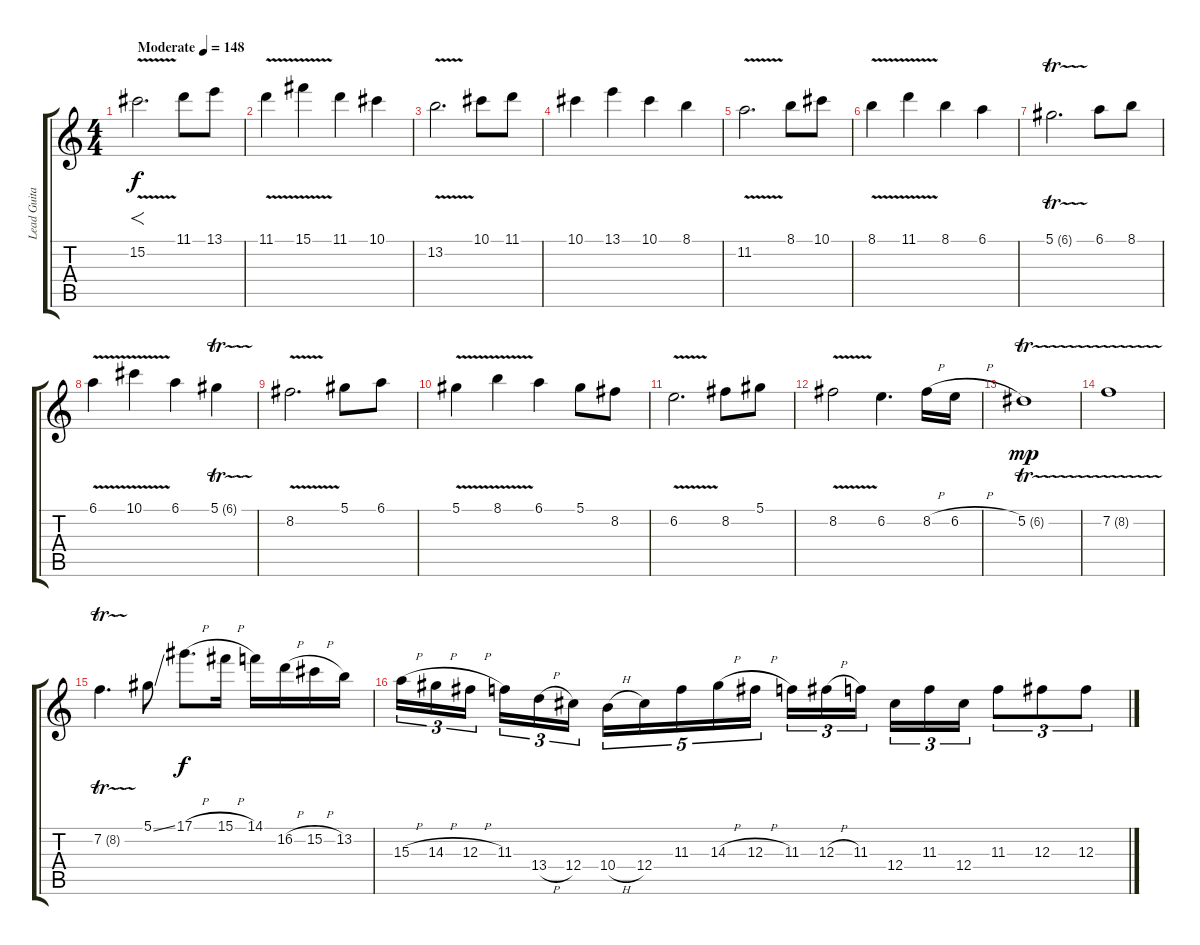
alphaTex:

\track ("" "Lead Guita") {instrument overdrivenguitar}
\staff {score tabs}
\tuning (Eb4 Bb3 Gb3 Db3 Ab2 Eb2) {hide}
\ts (4 4)
\tempo (148 "Moderate")
\clef g2
\ks c
15.2{v}.2{f d dy f instrument overdrivenguitar} 11.1.8 13.1.8 |
11.1{v}.4 15.1{v}.4 11.1.4 10.1.4 |
13.2{v}.2{d} 10.1.8 11.1.8 |
10.1.4 13.1.4 10.1.4 8.1.4 |
11.2{v}.2{d} 8.1.8 10.1.8 |
8.1{v}.4 11.1{v}.4 8.1.4 6.1.4 |
5.1{tr (6 16)}.2{d} 6.1.8 8.1.8 |
6.1{v}.4 10.1{v}.4 6.1.4 5.1{tr (6 16)}.4 |
8.2{v}.2{d} 5.1.8 6.1.8 |
5.1{v}.4 8.1{v}.4 6.1.4 5.1.8 8.2.8 |
6.2{v}.2{d} 8.2.8 5.1.8 |
8.2{v}.2 6.2.4{d} 8.2{h}.16 6.2{h}.16 |
5.2{tr (6 16)}.1{dy mp} |
7.2{tr (8 16)}.1 |
7.2{tr (8 16)}.4{d} 5.1{ss}.8{volume 16} 17.1{h}.8{d dy f} 15.1{h}.16 14.1.16 16.2{h}.16 15.2{h}.16 13.2.16 |
15.3{h}.16{tu (3 2)} 14.3{h}.16{tu (3 2)} 12.3{h}.16{tu (3 2) beam splitsecondary} 11.3.16{tu (3 2)} 13.4{h}.16{tu (3 2)} 12.4.16{tu (3 2)} 10.4{h}.16{tu (5 4)} 12.4.16{tu (5 4)} 11.3.16{tu (5 4)} 14.3{h}.16{tu (5 4)} 12.3{h}.16{tu (5 4)} 11.3.16{tu (3 2)} 12.3{h}.16{tu (3 2)} 11.3.16{tu (3 2) beam splitsecondary} 12.4.16{tu (3 2)} 11.3.16{tu (3 2)} 12.4.16{tu (3 2)} 11.3.8{tu (3 2)} 12.3.8{tu (3 2)} 12.3.8{tu (3 2)}
